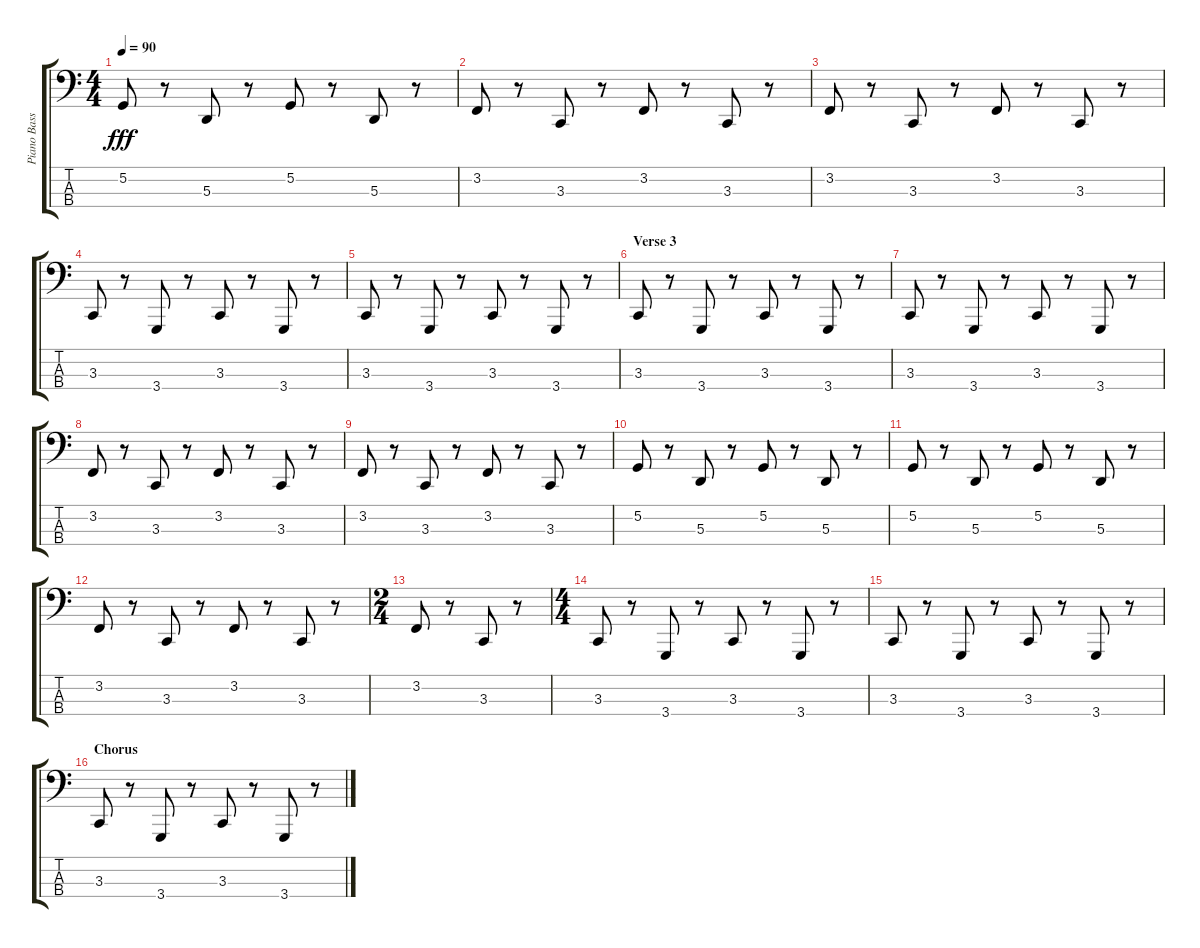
\track ("Piano Bass" "Piano Bass") {instrument honkytonkpiano}
\staff {score tabs}
\tuning (G2 D2 A1 E1) {hide}
\ts (4 4)
\tempo 90
\clef f4
\ks c
5.2.8{dy fff} r.8 5.3.8 r.8 5.2.8 r.8 5.3.8 r.8 |
3.2.8 r.8 3.3.8 r.8 3.2.8 r.8 3.3.8 r.8 |
3.2.8 r.8 3.3.8 r.8 3.2.8 r.8 3.3.8 r.8 |
3.3.8 r.8 3.4.8 r.8 3.3.8 r.8 3.4.8 r.8 |
3.3.8 r.8 3.4.8 r.8 3.3.8 r.8 3.4.8 r.8 |
\section ("" "Verse 3")
3.3.8 r.8 3.4.8 r.8 3.3.8 r.8 3.4.8 r.8 |
3.3.8 r.8 3.4.8 r.8 3.3.8 r.8 3.4.8 r.8 |
3.2.8 r.8 3.3.8 r.8 3.2.8 r.8 3.3.8 r.8 |
3.2.8 r.8 3.3.8 r.8 3.2.8 r.8 3.3.8 r.8 |
5.2.8 r.8 5.3.8 r.8 5.2.8 r.8 5.3.8 r.8 |
5.2.8 r.8 5.3.8 r.8 5.2.8 r.8 5.3.8 r.8 |
3.2.8 r.8 3.3.8 r.8 3.2.8 r.8 3.3.8 r.8 |
\ts (2 4)
3.2.8 r.8 3.3.8 r.8 |
\ts (4 4)
3.3.8 r.8 3.4.8 r.8 3.3.8 r.8 3.4.8 r.8 |
3.3.8 r.8 3.4.8 r.8 3.3.8 r.8 3.4.8 r.8 |
\section ("" "Chorus")
3.3.8 r.8 3.4.8 r.8 3.3.8 r.8 3.4.8 r.8
